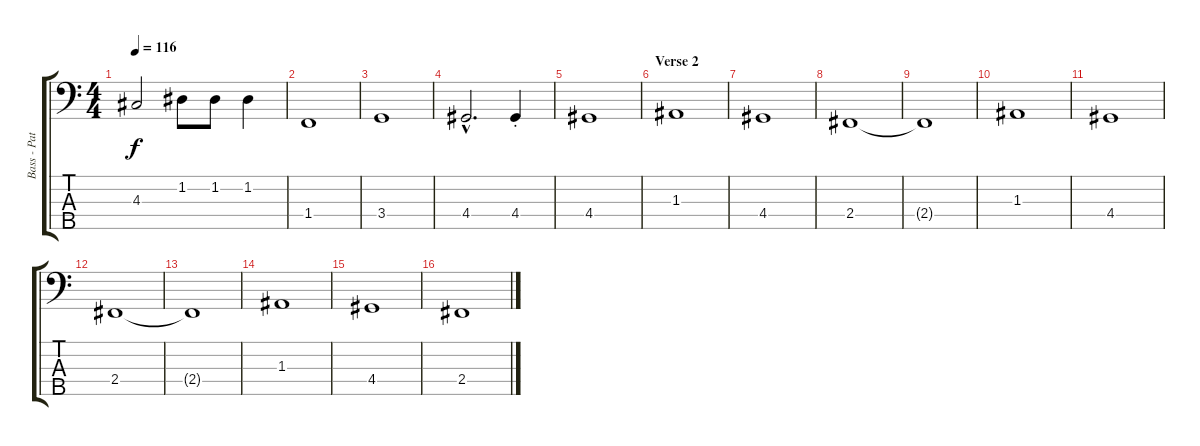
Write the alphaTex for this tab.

\track ("Bass - Patrice Guers" "Bass - Pat") {instrument electricbasspick}
\staff {score tabs}
\tuning (G2 D2 A1 E1 B0) {hide}
\ts (4 4)
\tempo 116
\clef f4
\ks c
4.3.2{dy f} 1.2.8 1.2.8 1.2.4 |
1.4.1 |
3.4.1 |
4.4{hac}.2{d} 4.4{st}.4 |
4.4.1 |
\section ("" "Verse 2")
1.3.1 |
4.4.1 |
2.4.1 |
2.4{t}.1 |
1.3.1 |
4.4.1 |
2.4.1 |
2.4{t}.1 |
1.3.1 |
4.4.1 |
2.4.1
